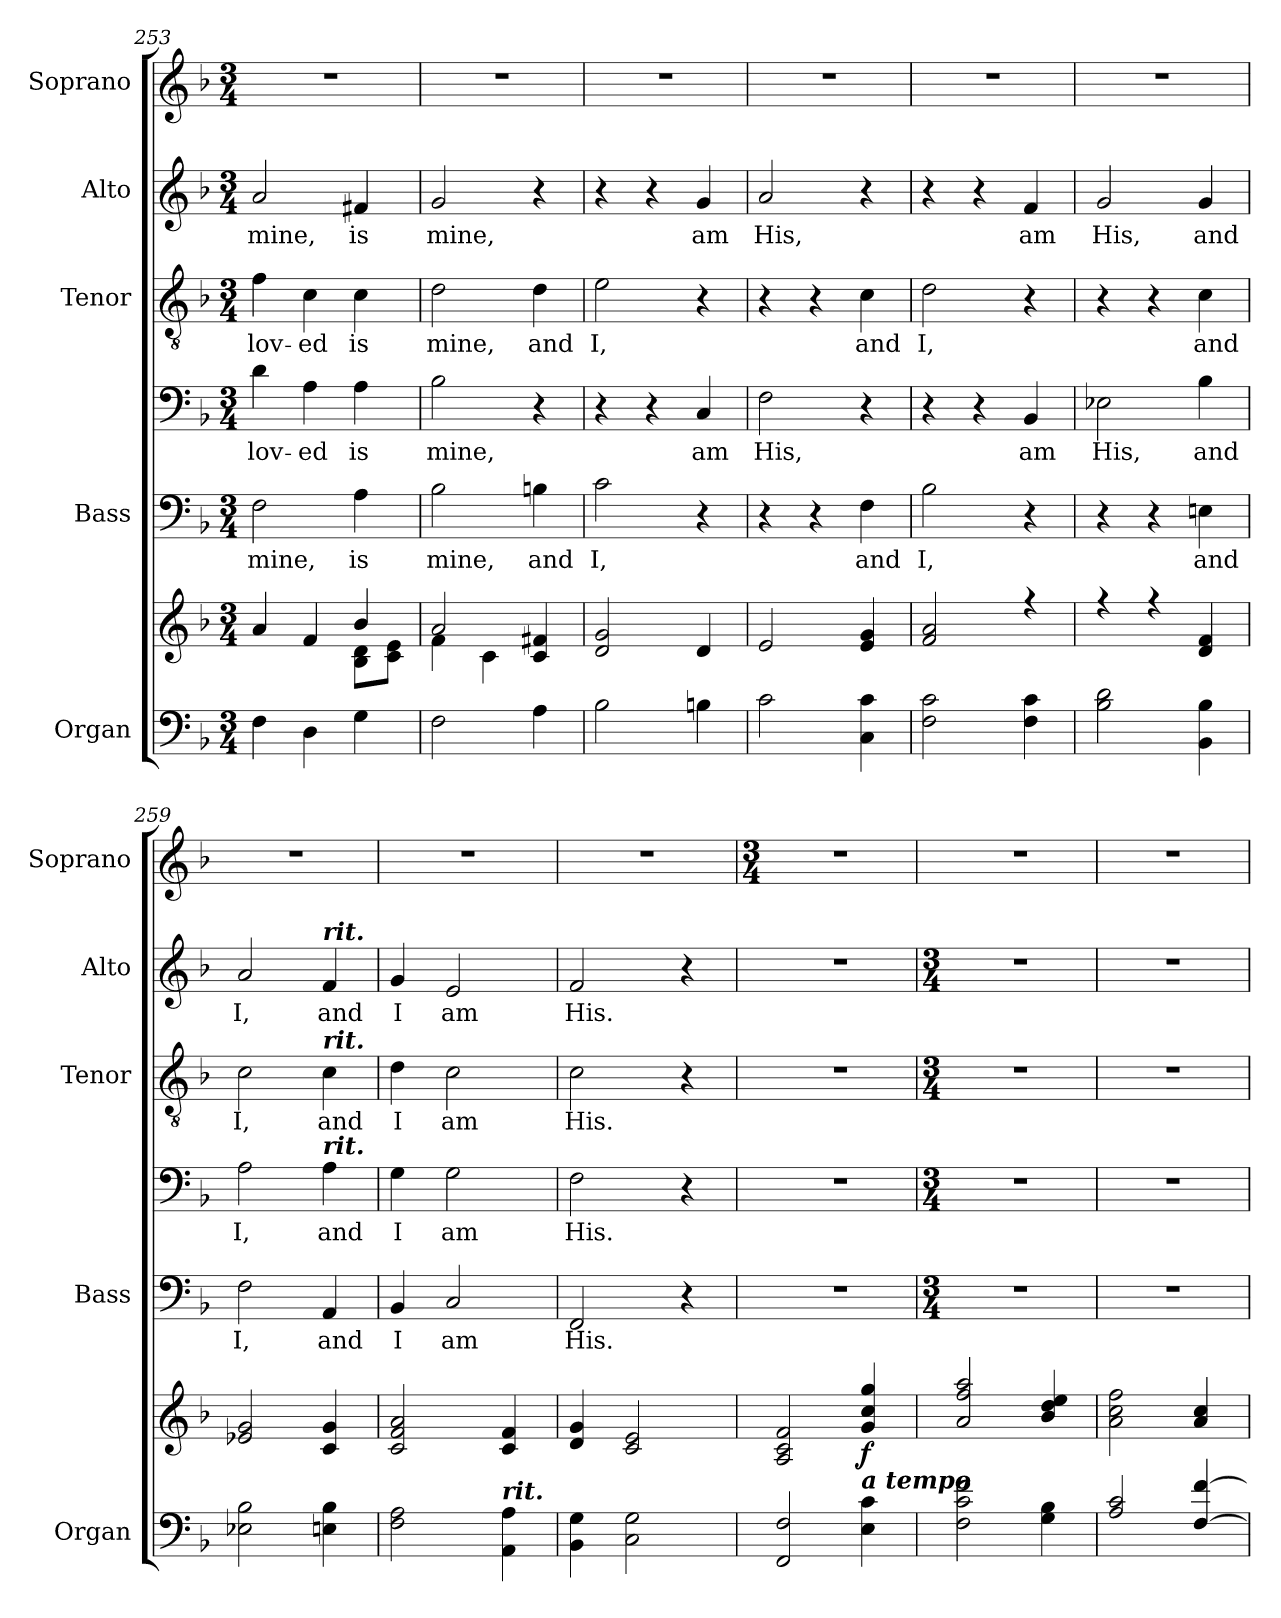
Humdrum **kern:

**kern	**kern	**dynam	**kern	**text	**kern	**text	**kern	**text	**kern	**text	**kern
*part5	*part5	*part5	*part4	*part4	*part4	*part4	*part3	*part3	*part2	*part2	*part1
*staff7	*staff6	*staff6/7	*staff5	*staff5	*staff4	*staff4	*staff3	*staff3	*staff2	*staff2	*staff1
*I"Organ	*	*	*I"Bass	*	*	*	*I"Tenor	*	*I"Alto	*	*I"Soprano
*I'Organ	*	*	*I'Bass	*	*	*	*I'Tenor	*	*I'Alto	*	*I'Soprano
!!LO:LB:g=z
*clefF4	*clefG2	*	*clefF4	*	*clefF4	*	*clefGv2	*	*clefG2	*	*clefG2
*k[b-]	*k[b-]	*	*k[b-]	*	*k[b-]	*	*k[b-]	*	*k[b-]	*	*k[b-]
*F:	*F:	*	*F:	*	*F:	*	*F:	*	*F:	*	*F:
*M3/4	*M3/4	*	*M3/4	*	*M3/4	*	*M3/4	*	*M3/4	*	*M3/4
=253	=253	=253	=253	=253	=253	=253	=253	=253	=253	=253	=253
*	*^	*	*	*	*	*	*	*	*	*	*
!	!	!	!	!	!LO:LY:b	!	!LO:LY:b	!	!LO:LY:b	!	!LO:LY:b	!
4F	4a/	4ryy	.	2F	mine,	4d	lov-	4f	-lov-	2a	mine,	2.r
!	!	!	!	!	!	!	!LO:LY:b	!	!LO:LY:b	!	!	!
4D	4f/	4ryy	.	.	.	4A	-ed	4c	-ed	.	.	.
!	!	!	!	!	!LO:LY:b	!	!LO:LY:b	!	!LO:LY:b	!	!LO:LY:b	!
4G	4b-/	8B-\ 8d\L	.	4A	is	4A	is	4c	is	4f#X	is	.
.	.	8c\ 8e\J	.	.	.	.	.	.	.	.	.	.
=254	=254	=254	=254	=254	=254	=254	=254	=254	=254	=254	=254	=254
!	!	!	!	!	!LO:LY:b	!	!LO:LY:b	!	!LO:LY:b	!	!LO:LY:b	!
2F	2a/	4f\	.	2B-	mine,	2B-	mine,	2d	mine,	2g	mine,	2.r
.	.	4c\	.	.	.	.	.	.	.	.	.	.
!	!	!	!	!	!LO:LY:b	!	!	!	!LO:LY:b	!	!	!
4A	4c/ 4f#X/	4ryy	.	4Bn	and	4r	.	4d	and	4r	.	.
=255	=255	=255	=255	=255	=255	=255	=255	=255	=255	=255	=255	=255
!	!	!LO:N:vis=1	!	!	!LO:LY:b	!	!	!	!LO:LY:b	!	!	!
2B-	2d/ 2g/	2.ryy	.	2c	I,	4r	.	2e	I,	4r	.	2.r
.	.	.	.	.	.	4r	.	.	.	4r	.	.
!	!	!	!	!	!	!	!LO:LY:b	!	!	!	!LO:LY:b	!
4Bn	4d/	.	.	4r	.	4C	am	4r	.	4g	am	.
=256	=256	=256	=256	=256	=256	=256	=256	=256	=256	=256	=256	=256
!	!	!LO:N:vis=1	!	!	!	!	!LO:LY:b	!	!	!	!LO:LY:b	!
2c	2e/	2.ryy	.	4r	.	2F	His,	4r	.	2a	His,	2.r
.	.	.	.	4r	.	.	.	4r	.	.	.	.
!	!	!	!	!	!LO:LY:b	!	!	!	!LO:LY:b	!	!	!
4C 4c	4e/ 4g/	.	.	4F	and	4r	.	4c	and	4r	.	.
=257	=257	=257	=257	=257	=257	=257	=257	=257	=257	=257	=257	=257
!	!	!LO:N:vis=1	!	!	!LO:LY:b	!	!	!	!LO:LY:b	!	!	!
2F 2c	2f/ 2a/	2.ryy	.	2B-	I,	4r	.	2d	I,	4r	.	2.r
.	.	.	.	.	.	4r	.	.	.	4r	.	.
!	!	!	!	!	!	!	!LO:LY:b	!	!	!	!LO:LY:b	!
4F 4c	4r	.	.	4r	.	4BB-	am	4r	.	4f	am	.
=258	=258	=258	=258	=258	=258	=258	=258	=258	=258	=258	=258	=258
!	!	!	!	!	!	!	!LO:LY:b	!	!	!	!LO:LY:b	!
2B- 2d	4r	2.ryy	.	4r	.	2E-X	His,	4r	.	2g	His,	2.r
.	4r	.	.	4r	.	.	.	4r	.	.	.	.
!	!	!	!	!	!LO:LY:b	!	!LO:LY:b	!	!LO:LY:b	!	!LO:LY:b	!
4BB- 4B-	4d/ 4f/	.	.	4En	and	4B-	and	4c	and	4g	and	.
=259	=259	=259	=259	=259	=259	=259	=259	=259	=259	=259	=259	=259
!	!	!	!	!	!LO:LY:b	!	!LO:LY:b	!	!LO:LY:b	!	!LO:LY:b	!
2E-X 2B-	2e-X/ 2g/	2.ryy	.	2F	I,	2A	I,	2c	I,	2a	I,	2.r
!	!	!	!	!	!	!	!	!	!	!LO:TX:a:Bi:t=rit.	!	!
!	!	!	!	!	!	!	!	!LO:TX:a:Bi:t=rit.	!	!	!	!
!	!	!	!	!	!	!LO:TX:a:Bi:t=rit.	!	!	!	!	!	!
!	!	!	!	!	!LO:LY:b	!	!LO:LY:b	!	!LO:LY:b	!	!LO:LY:b	!
4En 4B-	4c/ 4g/	.	.	4AA	and	4A	and	4c	and	4f	and	.
=260	=260	=260	=260	=260	=260	=260	=260	=260	=260	=260	=260	=260
!	!	!	!	!	!LO:LY:b	!	!LO:LY:b	!	!LO:LY:b	!	!LO:LY:b	!
2F 2A	2c/ 2f/ 2a/	2.ryy	.	4BB-	I	4G	I	4d	I	4g	I	2.r
!	!	!	!	!	!LO:LY:b	!	!LO:LY:b	!	!LO:LY:b	!	!LO:LY:b	!
.	.	.	.	2C	am	2G	am	2c	am	2e	am	.
!LO:TX:a:Bi:t=rit.	!	!	!	!	!	!	!	!	!	!	!	!
4AA 4A	4c/ 4f/	.	.	.	.	.	.	.	.	.	.	.
=261	=261	=261	=261	=261	=261	=261	=261	=261	=261	=261	=261	=261
!	!	!	!	!	!LO:LY:b	!	!LO:LY:b	!	!LO:LY:b	!	!LO:LY:b	!
4BB- 4G	4d/ 4g/	2.ryy	.	2FF	His.	2F	His.	2c	His.	2f	His.	2.r
2C 2G	2c/ 2e/	.	.	.	.	.	.	.	.	.	.	.
.	.	.	.	4r	.	4r	.	4r	.	4r	.	.
!!LO:LB:g=z
=262	=262	=262	=262	=262	=262	=262	=262	=262	=262	=262	=262	=262
*	*	*	*	*	*	*	*	*	*	*	*	*M3/4
!	!	!	!	!LO:N:vis=1	!	!LO:N:vis=1	!	!LO:N:vis=1	!	!LO:N:vis=1	!	!
2FF 2F	2A/ 2c/ 2f/	2.ryy	.	2.r	.	2.r	.	2.r	.	2.r	.	2.r
!LO:TX:a:Bi:t=a tempo	!	!	!	!	!	!	!	!	!	!	!	!
!	!	!	!LO:DY:b	!	!	!	!	!	!	!	!	!
4E 4c	4g/ 4cc/ 4gg/	.	f	.	.	.	.	.	.	.	.	.
!!LO:LB:g=z
=263	=263	=263	=263	=263	=263	=263	=263	=263	=263	=263	=263	=263
*	*	*	*	*M3/4	*	*M3/4	*	*M3/4	*	*M3/4	*	*
2F 2c 2f	2a/ 2ff/ 2aa/	2.ryy	.	2.r	.	2.r	.	2.r	.	2.r	.	2.r
4G 4B-	4b-/ 4dd/ 4ee/	.	.	.	.	.	.	.	.	.	.	.
!!LO:LB:g=z
=264	=264	=264	=264	=264	=264	=264	=264	=264	=264	=264	=264	=264
*^	*	*	*	*	*	*	*	*	*	*	*	*
2A/ 2c/	2.ryy	2a\ 2cc\ 2ff\	2.ryy	.	2.r	.	2.r	.	2.r	.	2.r	.	2.r
[4F/ [4f/	.	4a/ 4cc/	.	.	.	.	.	.	.	.	.	.	.
*v	*v	*	*	*	*	*	*	*	*	*	*	*	*
*	*v	*v	*	*	*	*	*	*	*	*	*	*
=	=	=	=	=	=	=	=	=	=	=	=
*-	*-	*-	*-	*-	*-	*-	*-	*-	*-	*-	*-
